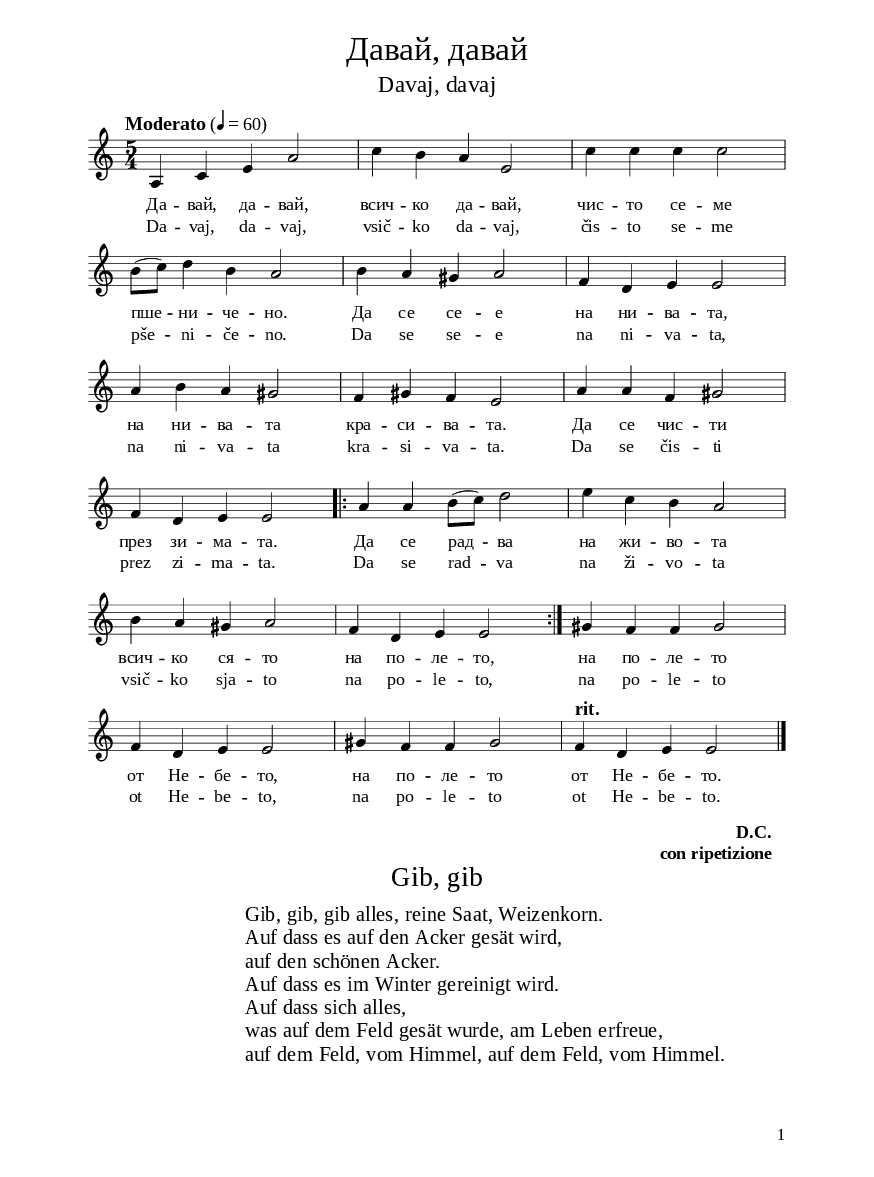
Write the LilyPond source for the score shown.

\version "2.24.4"

% include paper part and global functions
\include "include/globals.ily"

\bookpart {
  \label #'ref092_2
  \tocItem \markup "Давай, давай – Davaj, davaj "
  \include "include/bookpart-paper.ily"
  \score {
    \include "include/score-layout.ily"

    \new Voice \absolute  {
      \clef treble
      \key a \minor
      \time 5/4
      \tempoFunc "Moderato" 4 "60"

      a4 c' e' a'2 |c''4 b' a' e'2 | c''4 c'' c'' c''2 \break |

      b'8 ( c'' ) d''4 b' a'2 | b'4 a' gis' a'2 | f'4 d' e' e'2 \break |

      a'4 b' a' gis'2 | f'4 gis' f' e'2 | a'4 a' f' gis'2 \break |

      f'4 d' e' e'2  \bar ".|:"|

      a'4 a' b'8 ( c'' ) d''2 |  e''4 c'' b' a'2 \break | % 13

      b'4 a' gis' a'2 | f'4 d' e' e'2
      \bar ":|." | gis'4 f' f' gis'2 \break |

      f'4 d' e' e'2 | gis'4 f' f' gis'2 | \tempo "rit." f'4  d' e' e'2 | \bar "|."

    }



    \addlyrics {
      Да -- вай, да  -- вай, всич -- ко да -- вай,

      чис -- то се -- ме пше -- ни -- че -- но.

      Да се се -- е на ни -- ва -- та, на ни -- ва -- та кра -- си -- ва -- та.

      Да се чис -- ти през зи -- ма -- та.

      Да се рад -- ва на жи -- во -- та

      всич -- ко ся -- то на по -- ле -- то,

      на по -- ле -- то от Hе -- бе -- то,

      на по -- ле -- то от Hе -- бе -- то.

    }

    \addlyrics {
      Da -- vaj, da  -- vaj, vsič -- ko da -- vaj,

      čis -- to se -- me pše -- ni -- če -- no.

      Da se se -- e na ni -- va -- ta, na ni -- va -- ta kra -- si -- va -- ta.

      Da se čis -- ti prez zi -- ma -- ta.

      Da se rad -- va na ži -- vo -- ta

      vsič -- ko sja -- to na po -- le -- to,

      na po -- le -- to ot He -- be -- to,

      na po -- le -- to ot He -- be -- to.

    }

    \header {
      title = \titleFunc "Давай, давай" "Davaj, davaj"
    }

    \midi{}

  } % score

  \markup \empty-one
  \markup \dc-two "D.C.""con ripetizione"

  % include foreign translation(s) of the song
  \version "2.24.4"

\markup \fill-line { \fontsize #deTitleFontSize "Gib, gib" }
\markup \null
\markup \null

\markup \abs-fontsize #10 {

   \hspace #20
  \override #`(baseline-skip . ,deCoupletBaselineSkip)
  \column {
    \line { " "Gib, gib, gib alles, reine Saat, Weizenkorn. }
    \line { " "Auf dass es auf den Acker gesät wird, }
    \line { " "auf den schönen Acker. }
    \line { " "Auf dass es im Winter gereinigt wird. }
    \line { " "Auf dass sich alles,  }
    \line { " "was auf dem Feld gesät wurde, am Leben erfreue, }
    \line { " "auf dem Feld, vom Himmel, auf dem Feld, vom Himmel. }
  }
}


} % bookpart
